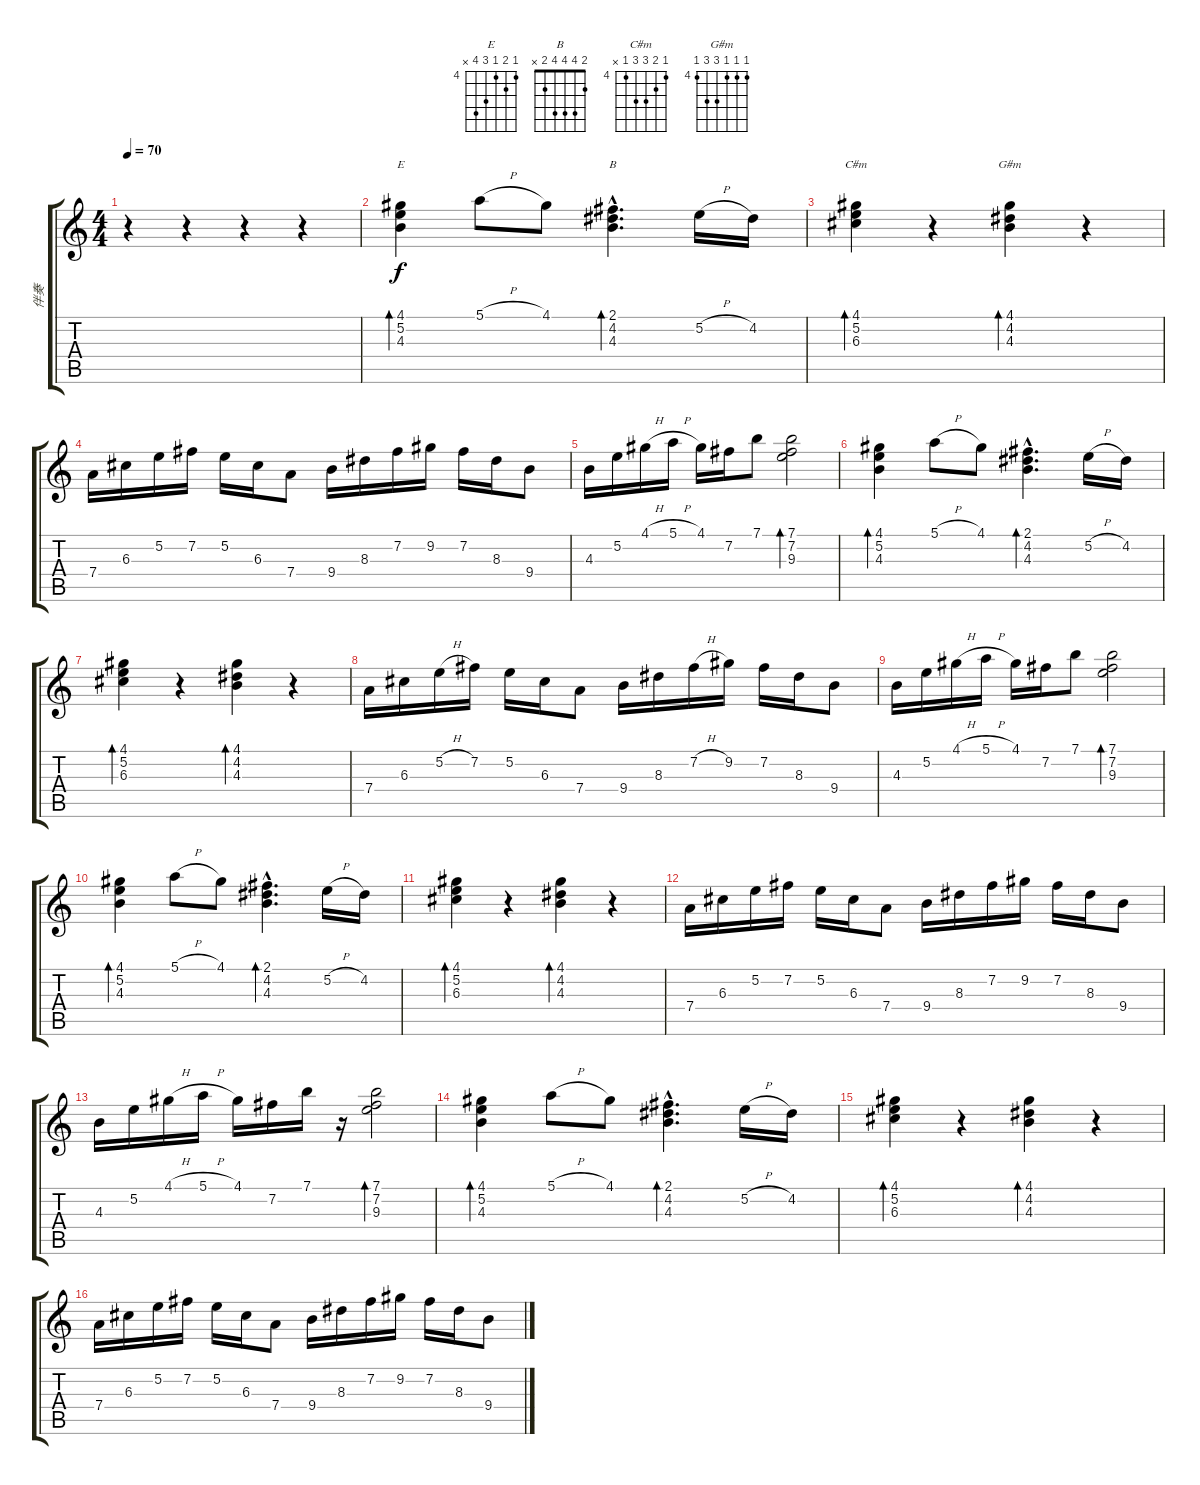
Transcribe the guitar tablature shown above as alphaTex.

\track ("伴奏" "伴奏") {instrument acousticguitarsteel}
\staff {score tabs}
\tuning (E4 B3 G3 D3 A2 E2) {hide}
\chord ("E" 4 5 4 6 7 x) {firstfret 4}
\chord ("B" 2 4 4 4 2 x)
\chord ("C#m" 4 5 6 6 4 x) {firstfret 4}
\chord ("G#m" 4 4 4 6 6 4) {firstfret 4}
\ts (4 4)
\tempo 70
\clef g2
\ks c
r.4{dy f instrument acousticguitarsteel} r.4 r.4 r.4 |
(4.1 5.2 4.3).4{bd 120 ch "E" instrument electricguitarjazz} 5.1{h}.8 4.1.8 (2.1{hac} 4.2{hac} 4.3{hac}).4{d bd 120 ch "B"} 5.2{h}.16 4.2.16 |
(4.1 5.2 6.3).4{bd 120 ch "C#m"} r.4 (4.1 4.2 4.3).4{bd 120 ch "G#m"} r.4 |
7.4.16 6.3.16 5.2.16 7.2.16 5.2.16 6.3.16 7.4.8 9.4.16 8.3.16 7.2.16 9.2.16 7.2.16 8.3.16 9.4.8 |
4.3.16 5.2.16 4.1{h}.16 5.1{h}.16 4.1.16 7.2.16 7.1.8 (7.1 7.2 9.3).2{bd 240} |
(4.1 5.2 4.3).4{bd 120} 5.1{h}.8 4.1.8 (2.1{hac} 4.2{hac} 4.3{hac}).4{d bd 120} 5.2{h}.16 4.2.16 |
(4.1 5.2 6.3).4{bd 120} r.4 (4.1 4.2 4.3).4{bd 120} r.4 |
7.4.16 6.3.16 5.2{h}.16 7.2.16 5.2.16 6.3.16 7.4.8 9.4.16 8.3.16 7.2{h}.16 9.2.16 7.2.16 8.3.16 9.4.8 |
4.3.16 5.2.16 4.1{h}.16 5.1{h}.16 4.1.16 7.2.16 7.1.8 (7.1 7.2 9.3).2{bd 240} |
(4.1 5.2 4.3).4{bd 120} 5.1{h}.8 4.1.8 (2.1{hac} 4.2{hac} 4.3{hac}).4{d bd 120} 5.2{h}.16 4.2.16 |
(4.1 5.2 6.3).4{bd 120} r.4 (4.1 4.2 4.3).4{bd 120} r.4 |
7.4.16 6.3.16 5.2.16 7.2.16 5.2.16 6.3.16 7.4.8 9.4.16 8.3.16 7.2.16 9.2.16 7.2.16 8.3.16 9.4.8 |
4.3.16 5.2.16 4.1{h}.16 5.1{h}.16 4.1.16 7.2.16 7.1.16 r.16 (7.1 7.2 9.3).2{bd 120} |
(4.1 5.2 4.3).4{bd 120} 5.1{h}.8 4.1.8 (2.1{hac} 4.2{hac} 4.3{hac}).4{d bd 120} 5.2{h}.16 4.2.16 |
(4.1 5.2 6.3).4{bd 120} r.4 (4.1 4.2 4.3).4{bd 120} r.4 |
7.4.16 6.3.16 5.2.16 7.2.16 5.2.16 6.3.16 7.4.8 9.4.16 8.3.16 7.2.16 9.2.16 7.2.16 8.3.16 9.4.8
